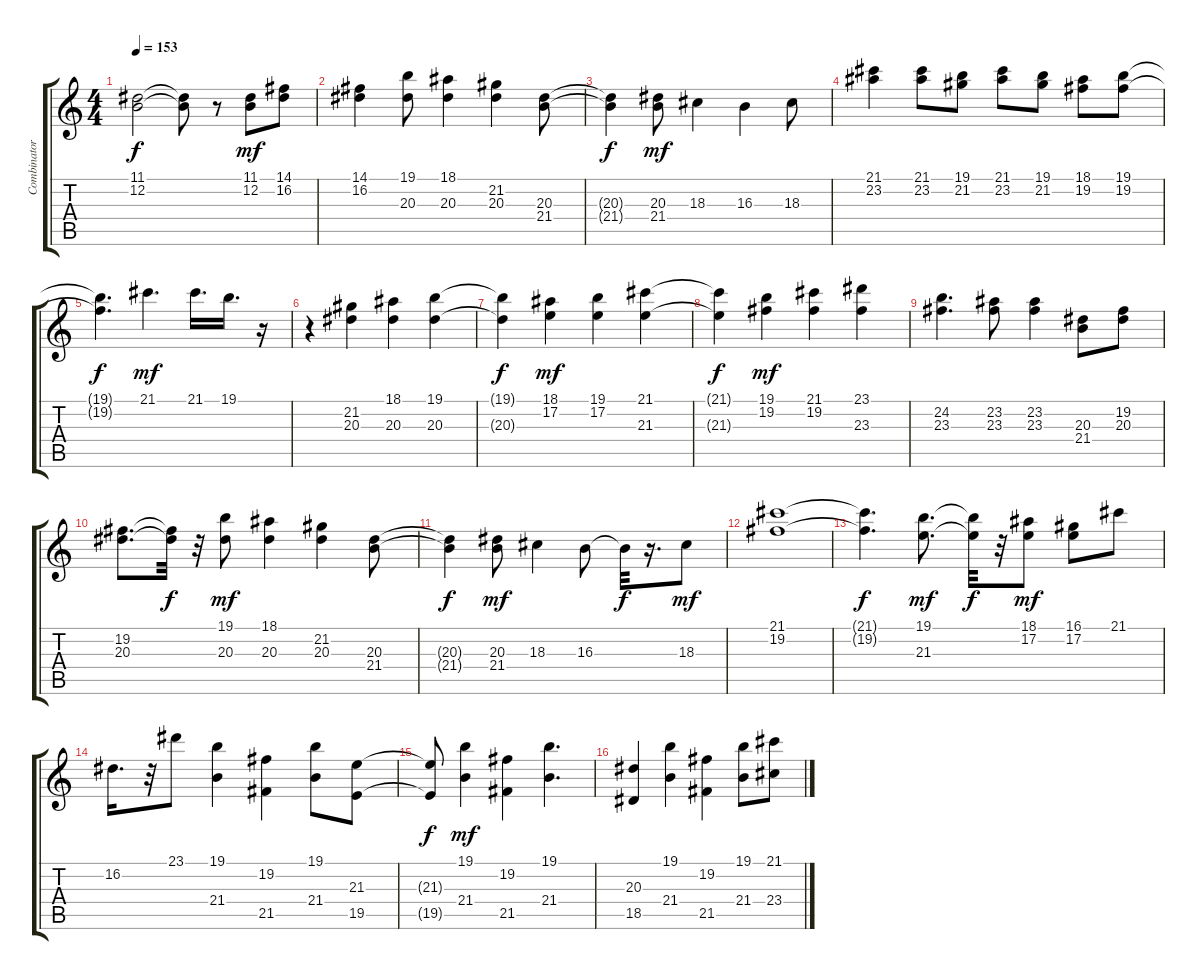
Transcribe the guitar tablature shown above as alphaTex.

\track ("Combinator 1" "Combinator") {instrument acousticgrandpiano}
\staff {score tabs}
\tuning (E4 B3 G3 D3 A2 E2) {hide}
\ts (4 4)
\tempo 153
\clef g2
\ks c
(11.1{t} 12.2{t}).2{dy f} (11.1{t} 12.2{t}).8 r.8 (11.1 12.2).8{dy mf} (14.1 16.2).8 |
(14.1 16.2).4 (19.1 20.3).8 (18.1 20.3).4 (21.2 20.3).4 (20.3 21.4).8 |
(20.3{t} 21.4{t}).4{dy f} (20.3 21.4).8{dy mf} 18.3.4 16.3.4 18.3.8 |
(21.1 23.2).4 (21.1 23.2).8 (19.1 21.2).8 (21.1 23.2).8 (19.1 21.2).8 (18.1 19.2).8 (19.1 19.2).8 |
(19.1{t} 19.2{t}).4{d dy f} 21.1.4{d dy mf} 21.1.16{d} 19.1.16{d} r.16 |
r.4 (21.2 20.3).4 (18.1 20.3).4 (19.1 20.3).4 |
(19.1{t} 20.3{t}).4{dy f} (18.1 17.2).4{dy mf} (19.1 17.2).4 (21.1 21.3).4 |
(21.1{t} 21.3{t}).4{dy f} (19.1 19.2).4{dy mf} (21.1 19.2).4 (23.1 23.3).4 |
(24.2 23.3).4{d} (23.2 23.3).8 (23.2 23.3).4 (20.3 21.4).8 (19.2 20.3).8 |
(19.2 20.3).8{d} (19.2{t} 20.3{t}).32{dy f} r.32 (19.1 20.3).8{dy mf} (18.1 20.3).4 (21.2 20.3).4 (20.3 21.4).8 |
(20.3{t} 21.4{t}).4{dy f} (20.3 21.4).8{dy mf} 18.3.4 16.3.8 16.3{t}.32{dy f} r.16{d} 18.3.8{dy mf} |
(21.1 19.2).1 |
(21.1{t} 19.2{t}).4{d dy f} (19.1 21.3).8{d dy mf} (19.1{t} 21.3{t}).32{dy f} r.32 (18.1 17.2).8{dy mf} (16.1 17.2).8 21.1.8 |
16.2.16{d} r.32 23.1.8 (19.1 21.4).4 (19.2 21.5).4 (19.1 21.4).8 (21.3 19.5).8 |
(21.3{t} 19.5{t}).8{dy f} (19.1 21.4).4{dy mf} (19.2 21.5).4 (19.1 21.4).4{d} |
(20.3 18.5).4 (19.1 21.4).4 (19.2 21.5).4 (19.1 21.4).8 (21.1 23.4).8
